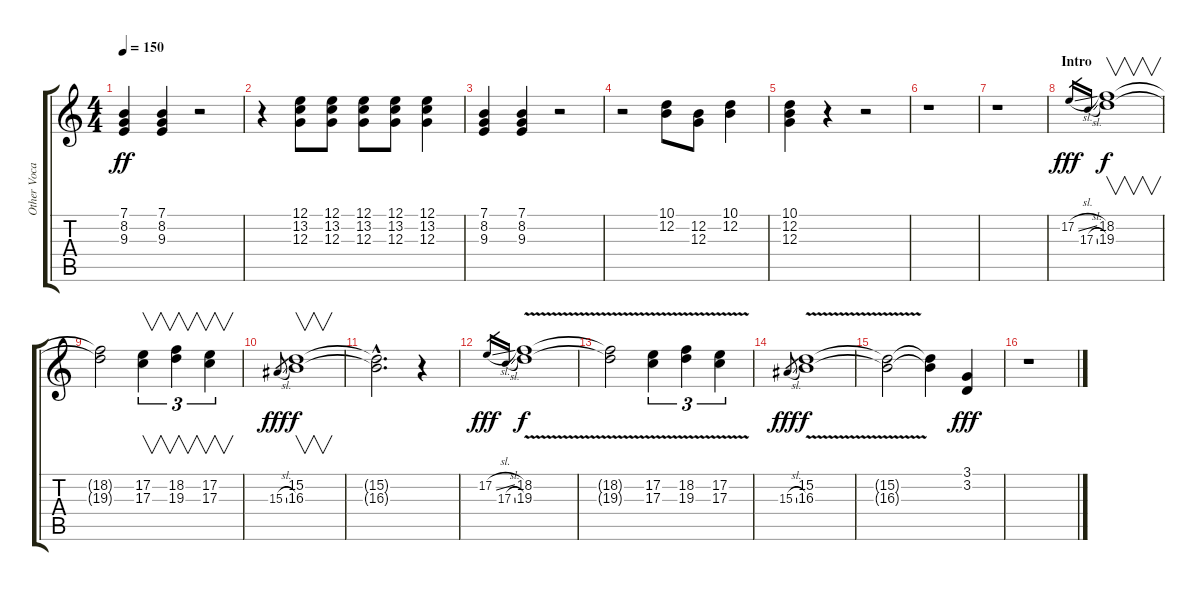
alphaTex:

\track ("Other Vocals" "Other Voca") {instrument altosax}
\staff {score tabs}
\tuning (E4 B3 G3 D3 A2 E2) {hide}
\ts (4 4)
\tempo 150
\clef g2
\ks c
(7.1 8.2 9.3).4{dy ff} (7.1 8.2 9.3).4 r.2 |
r.4 (12.1 13.2 12.3).8 (12.1 13.2 12.3).8 (12.1 13.2 12.3).8 (12.1 13.2 12.3).8 (12.1 13.2 12.3).4 |
(7.1 8.2 9.3).4 (7.1 8.2 9.3).4 r.2 |
r.2 (10.1 12.2).8 (12.2 12.3).8 (10.1 12.2).4 |
(10.1 12.2 12.3).4 r.4 r.2 |
r.1 |
r.1 |
\section ("" "Intro")
17.2{sl}.16{gr dy fff} 17.3{sl}.16{gr} (18.2 19.3).1{v dy f volume 10 instrument percussiveorgan} |
(18.2{t} 19.3{t}).2 (17.2 17.3).4{v tu (3 2)} (18.2 19.3).4{v tu (3 2)} (17.2 17.3).4{v tu (3 2)} |
15.3{sl}.8{gr dy fff} (15.2 16.3).1{v dy f} |
(15.2{hac t} 16.3{hac t}).2{d} r.4 |
17.2{sl}.16{gr dy fff} 17.3{sl}.16{gr} (18.2{v} 19.3).1{dy f} |
(18.2{t} 19.3{t}).2 (17.2{v} 17.3).4{tu (3 2)} (18.2{v} 19.3).4{tu (3 2)} (17.2{v} 17.3).4{tu (3 2)} |
15.3{sl}.8{gr dy fff} (15.2{v} 16.3).1{dy f} |
(15.2{t} 16.3{t}).2 (15.2{t} 16.3{t}).4 (3.1 3.2).4{dy fff volume 14 instrument altosax} |
r.1
